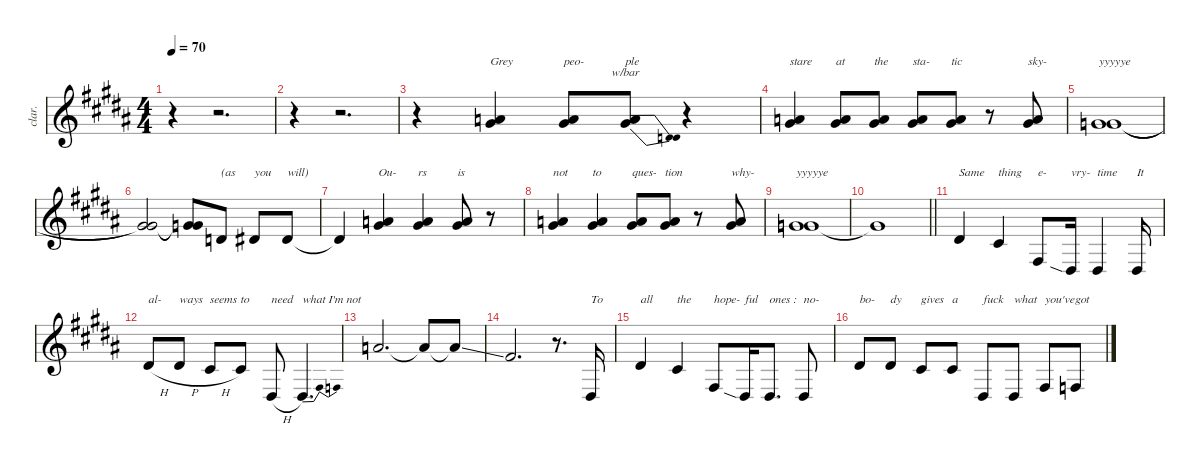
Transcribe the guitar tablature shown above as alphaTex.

\defaultSystemsLayout 4
\hideDynamics
\bracketExtendMode nobrackets
\otherSystemsTrackNameOrientation horizontal
\track ("Voice" "clar.") {mute instrument clarinet}
\staff {score}
\tuning (E4 C4 G3 C3 G2 B1)
\ts (4 4)
\tempo 70
\clef g2
\ks b
r.4{dy f beam Down} r.2{d beam Down} |
r.4{beam Down} r.2{d beam Down} |
r.4{beam Down} (5.1{acc forcenatural} 8.2{acc #}).4{txt "Grey" dy mp beam Up} (5.1{acc forcenatural} 8.2{acc #}).8{txt "peo-" beam Up} (5.1{acc forcenatural} 8.2{acc #}).8{tbe (dive default 0 0 60 -12) txt "ple" beam Up} r.4{beam Up} |
(5.1{acc forcenatural} 8.2{acc #}).4{txt "stare" beam Up} (5.1{acc forcenatural} 8.2{acc #}).8{txt "at" beam Up} (5.1{acc forcenatural} 8.2{acc #}).8{txt "the" beam Up} (5.1{acc forcenatural} 8.2{acc #}).8{txt "sta-" beam Up} (5.1{acc forcenatural} 8.2{acc #}).8{txt "tic" beam Up} r.8{beam Up} (5.1{acc forcenatural} 8.2{acc #}).8{txt "sky-" beam Up} |
(4.1{acc #} 7.2{acc forcenatural}).1{txt "yyyyye" beam Up} |
(4.1{t acc #} 7.2{t acc forcenatural}).2{dy f beam Up} (4.1{t acc #} 7.2{t acc forcenatural}).8{beam Up} 2.2{acc forcenatural}.8{txt "(as" beam Up} 3.2{acc #}.8{txt "you" beam Up} 3.2{acc #}.8{txt "will)" beam Up} |
3.2{t acc #}.4{beam Up} (5.1{acc forcenatural} 8.2{acc #}).4{txt "Ou-" dy mp beam Up} (5.1{acc forcenatural} 8.2{acc #}).4{txt "rs" beam Up} (5.1{acc forcenatural} 8.2{acc #}).8{txt "is" beam Up} r.8{beam Up} |
(5.1{acc forcenatural} 8.2{acc #}).4{txt "not" beam Up} (5.1{acc forcenatural} 8.2{acc #}).4{txt "to" beam Up} (5.1{acc forcenatural} 8.2{acc #}).8{txt "ques-" beam Up} (5.1{acc forcenatural} 8.2{acc #}).8{txt "tion" beam Up} r.8{beam Up} (5.1{acc forcenatural} 8.2{acc #}).8{txt "why-" beam Up} |
(4.1{acc #} 7.2{acc forcenatural}).1{txt "yyyyye" beam Up} |
\barLineRight lightlight
7.2{t acc forcenatural}.1{dy f beam Up} |
3.2{acc #}.4{txt "Same" beam Up} 1.2{acc #}.4{txt "thing" beam Up} 6.4{acc #}.8{txt "e-" beam Up} 3.4{sia acc #}.16{txt "vry-" beam Up} 3.4{acc #}.4{txt "time" beam Up} 3.4{acc #}.16{txt "It" beam Up} |
3.2{h acc #}.8{txt "al-" beam Up} 3.2{h acc #}.8{txt "ways" beam Up} 1.2{h acc #}.8{txt "seems" beam Up} 1.2{acc #}.8{txt "to" beam Up} 3.4{h acc #}.8{txt "need" beam Up} 3.4{be (bendrelease 0 0 25.0000008 6 39.999998399999996 6 45 4) acc #}.4{d txt "what I'm not" beam Up} |
9.2{acc forcenatural}.2{d beam Up} 9.2{t acc forcenatural}.8{beam Up} 9.2{ss t acc forcenatural}.8{beam Up} |
6.2{acc #}.2{d beam Up} r.8{d beam Up} 3.4{acc #}.16{txt "To" beam Up} |
3.2{acc #}.4{txt "all" beam Up} 1.2{acc #}.4{txt "the" beam Up} 6.4{acc #}.8{txt "hope-" beam Up} 3.4{sia acc #}.16{txt "ful" beam Up} 3.4{acc #}.8{d txt "ones :" beam Up} 3.4{acc #}.8{txt "no-" beam Up} |
3.2{acc #}.8{txt "bo-" beam Up} 3.2{acc #}.8{txt "dy" beam Up} 1.2{acc #}.8{txt "gives" beam Up} 1.2{acc #}.8{txt "a" beam Up} 3.4{acc #}.8{txt "fuck" beam Up} 3.4{acc #}.8{txt "what" beam Up} 6.4{acc #}.8{txt "you've" beam Up} 5.4{acc forcenatural}.8{txt "got" beam Up}
